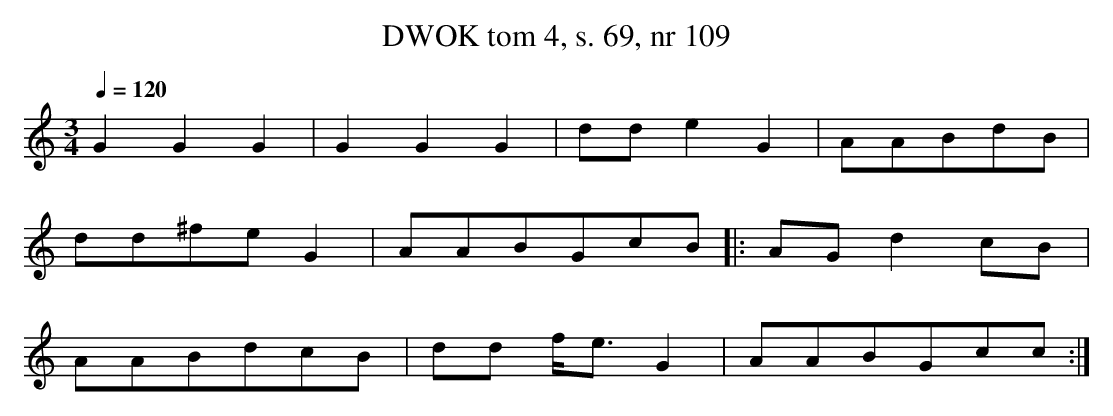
X:1
T: DWOK tom 4, s. 69, nr 109
L:1/8
M:3/4
K:C
Q:1/4=120
G2G2G2|G2G2G2|dde2G2|AABdB|
dd^feG2|AABGcB|:AGd2cB|
AABdcB|dd f/e3/2G2|AABGcc:|
